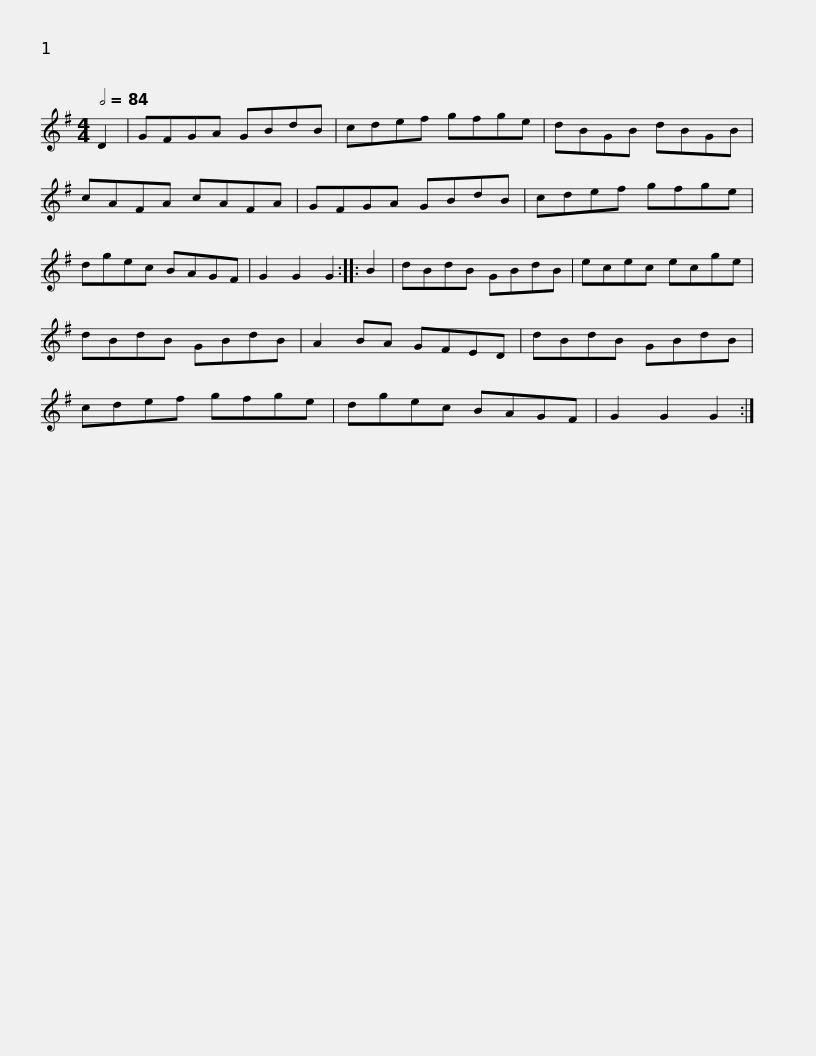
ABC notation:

X:1
L:1/8
Q:1/2=84
M:4/4
I:linebreak $
K:G
V:1 treble
V:1
 D2 | GFGA GBdB | cdef gfge | dBGB dBGB | cAFA cAFA | %5
 GFGA GBdB |$ cdef gfge | dgec BAGF | G2 G2 G2 :: B2 | %10
 dBdB GBdB | ecec ecge | dBdB GBdB |$ A2 BA GFED | dBdB GBdB | %15
 cdef gfge | dgec BAGF | G2 G2 G2 :| %18
